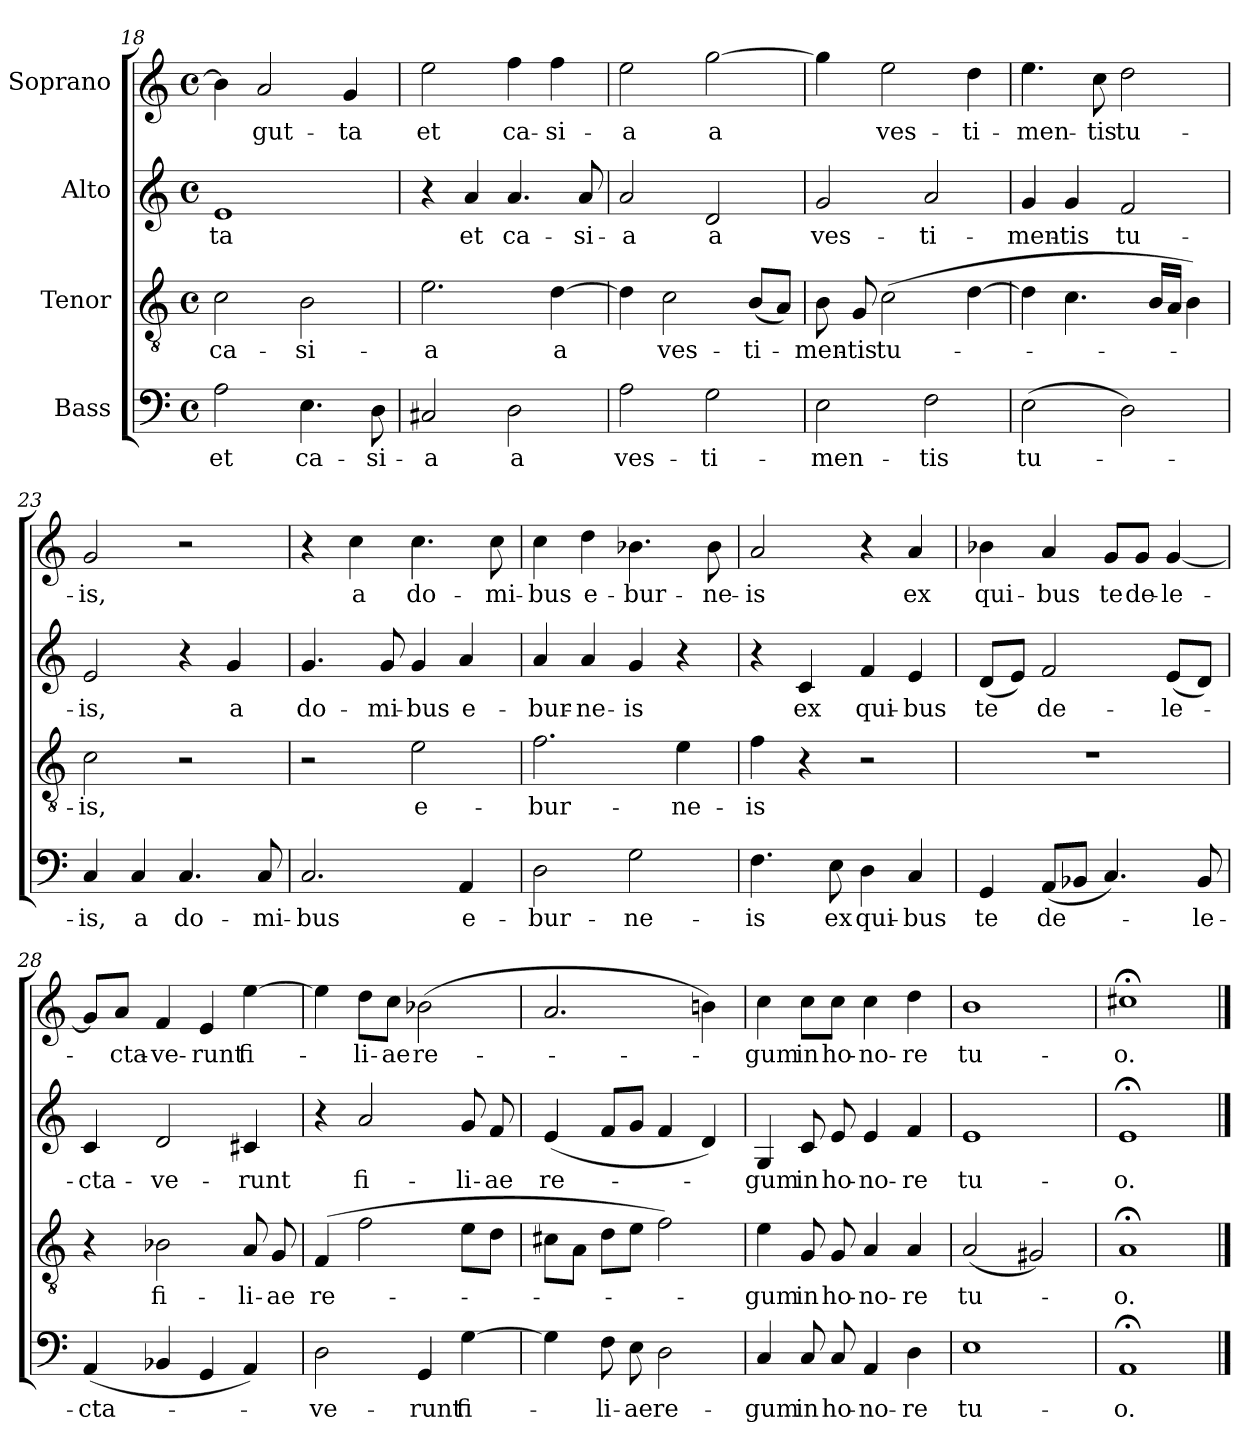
**kern	**text	**kern	**text	**kern	**text	**kern	**text
*part4	*part4	*part3	*part3	*part2	*part2	*part1	*part1
*staff4	*staff4	*staff3	*staff3	*staff2	*staff2	*staff1	*staff1
*I"Bass	*	*I"Tenor	*	*I"Alto	*	*I"Soprano	*
*clefF4	*	*clefGv2	*	*clefG2	*	*clefG2	*
*k[]	*	*k[]	*	*k[]	*	*k[]	*
*C:	*	*C:	*	*C:	*	*C:	*
*M4/4	*	*M4/4	*	*M4/4	*	*M4/4	*
*met(c)	*	*met(c)	*	*met(c)	*	*met(c)	*
=18	=18	=18	=18	=18	=18	=18	=18
2A\	et	2c\	ca-	1e	-ta	4b\]	.
.	.	.	.	.	.	2a/	gut-
4.E\	ca-	2B\	-si-	.	.	.	.
.	.	.	.	.	.	4g/	-ta
8D\	-si-	.	.	.	.	.	.
=19	=19	=19	=19	=19	=19	=19	=19
2C#X/	-a	2.e\	-a	4r	.	2ee\	et
.	.	.	.	4a/	et	.	.
2D\	a	.	.	4.a/	ca-	4ff\	ca-
.	.	[4d\	a	.	.	4ff\	-si-
.	.	.	.	8a/	-si-	.	.
=20	=20	=20	=20	=20	=20	=20	=20
2A\	ves-	4d\]	.	2a/	-a	2ee\	-a
.	.	2c\	ves-	.	.	.	.
2G\	-ti-	.	.	2d/	a	[2gg\	a
.	.	(8B/L	-ti-	.	.	.	.
.	.	8A/J)	.	.	.	.	.
=21	=21	=21	=21	=21	=21	=21	=21
2E\	-men-	8B\	-men-	2g/	ves-	4gg\]	.
.	.	8G/	-tis	.	.	.	.
.	.	(2c\	tu-	.	.	2ee\	ves-
2F\	-tis	.	.	2a/	-ti-	.	.
.	.	[4d\	.	.	.	4dd\	-ti-
=22	=22	=22	=22	=22	=22	=22	=22
(2E\	tu-	4d\]	.	4g/	-men-	4.ee\	-men-
.	.	4.c\	.	4g/	-tis	.	.
.	.	.	.	.	.	8cc\	-tis
2D\)	.	.	.	2f/	tu-	2dd\	tu-
.	.	16B/LL	.	.	.	.	.
.	.	16A/JJ	.	.	.	.	.
.	.	4B\)	.	.	.	.	.
!!LO:LB:g=z
=23	=23	=23	=23	=23	=23	=23	=23
4C/	-is,	2c\	-is,	2e/	-is,	2g/	-is,
4C/	a	.	.	.	.	.	.
4.C/	do-	2r	.	4r	.	2r	.
.	.	.	.	4g/	a	.	.
8C/	-mi-	.	.	.	.	.	.
=24	=24	=24	=24	=24	=24	=24	=24
2.C/	-bus	2r	.	4.g/	do-	4r	.
.	.	.	.	.	.	4cc\	a
.	.	.	.	8g/	-mi-	.	.
.	.	2e\	e-	4g/	-bus	4.cc\	do-
4AA/	e-	.	.	4a/	e-	.	.
.	.	.	.	.	.	8cc\	-mi-
=25	=25	=25	=25	=25	=25	=25	=25
2D\	-bur-	2.f\	-bur-	4a/	-bur-	4cc\	-bus
.	.	.	.	4a/	-ne-	4dd\	e-
2G\	-ne-	.	.	4g/	-is	4.b-X\	-bur-
.	.	4e\	-ne-	4r	.	.	.
.	.	.	.	.	.	8b-\	-ne-
=26	=26	=26	=26	=26	=26	=26	=26
4.F\	-is	4f\	-is	4r	.	2a/	-is
.	.	4r	.	4c/	ex	.	.
8E\	ex	.	.	.	.	.	.
4D\	qui-	2r	.	4f/	qui-	4r	.
4C/	-bus	.	.	4e/	-bus	4a/	ex
=27	=27	=27	=27	=27	=27	=27	=27
4GG/	te	1r	.	(8d/L	te	4b-X\	qui-
.	.	.	.	8e/J)	.	.	.
(8AA/L	de-	.	.	2f/	de-	4a/	-bus
8BB-X/J	.	.	.	.	.	.	.
4.C/)	.	.	.	.	.	8g/L	te
.	.	.	.	.	.	8g/J	de-
.	.	.	.	(8e/L	-le-	[4g/	-le-
8BB-/	-le-	.	.	8d/J)	.	.	.
!!LO:LB:g=z
=28	=28	=28	=28	=28	=28	=28	=28
(4AA/	-cta-	4r	.	4c/	-cta-	8g/L]	-­
.	.	.	.	.	.	8a/J	cta-
4BB-X/	.	2B-X\	fi-	2d/	-ve-	4f/	-ve-
4GG/	.	.	.	.	.	4e/	-runt
4AA/)	.	8A/	-li-	4c#X/	-runt	[4ee\	fi-
.	.	8G/	-ae	.	.	.	.
=29	=29	=29	=29	=29	=29	=29	=29
2D\	-ve-	(4F/	re-	4r	.	4ee\]	.
.	.	2f\	.	2a/	fi-	8dd\L	-li-
.	.	.	.	.	.	8cc\J	-ae
4GG/	-runt	.	.	.	.	(2b-X\	re-
[4G\	fi-	8e\L	.	8g/	-li-	.	.
.	.	8d\J	.	8f/	-ae	.	.
=30	=30	=30	=30	=30	=30	=30	=30
4G\]	.	8c#X\L	.	(4e/	re-	2.a/	.
.	.	8A\J	.	.	.	.	.
8F\	-li-	8d\L	.	8f/L	.	.	.
8E\	-ae	8e\J	.	8g/J	.	.	.
2D\	re-	2f\)	.	4f/	.	.	.
.	.	.	.	4d/)	.	4bn\)	.
=31	=31	=31	=31	=31	=31	=31	=31
4C/	gum	4e\	gum	4G/	gum	4cc\	-gum
8C/	in	8G/	in	8c/	in	8cc\L	in
8C/	ho-	8G/	ho-	8e/	ho-	8cc\J	ho-
4AA/	-no-	4A/	-no-	4e/	-no-	4cc\	-no-
4D\	-re	4A/	-re	4f/	-re	4dd\	-re
=32	=32	=32	=32	=32	=32	=32	=32
1E	tu-	(2A/	tu-	1e	tu-	1b	tu-
.	.	2G#X/)	.	.	.	.	.
=33	=33	=33	=33	=33	=33	=33	=33
1AA;	-o.	1A;	-o.	1e;	-o.	1cc#X;<	-o.
==	==	==	==	==	==	==	==
*-	*-	*-	*-	*-	*-	*-	*-
